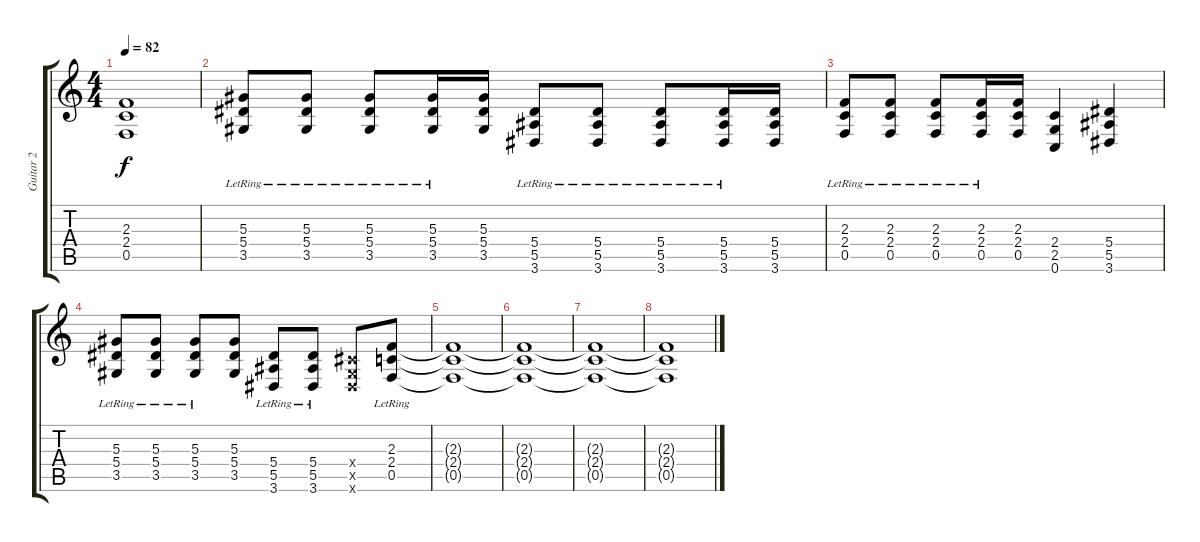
\track ("Guitar 2" "Guitar 2") {instrument distortionguitar}
\staff {score tabs}
\tuning (C4 G3 Eb3 Bb2 F2 C2) {hide}
\ts (4 4)
\tempo 82
\clef g2
\ks c
(2.3 2.4 0.5).1{dy f} |
(5.3{lr} 5.4{lr} 3.5{lr}).8 (5.3{lr} 5.4{lr} 3.5{lr}).8 (5.3{lr} 5.4{lr} 3.5{lr}).8 (5.3{lr} 5.4{lr} 3.5{lr}).16 (5.3 5.4 3.5).16 (5.4{lr} 5.5{lr} 3.6{lr}).8 (5.4{lr} 5.5{lr} 3.6{lr}).8 (5.4{lr} 5.5{lr} 3.6{lr}).8 (5.4{lr} 5.5{lr} 3.6{lr}).16 (5.4 5.5 3.6).16 |
(2.3{lr} 2.4{lr} 0.5{lr}).8 (2.3{lr} 2.4{lr} 0.5{lr}).8 (2.3{lr} 2.4{lr} 0.5{lr}).8 (2.3{lr} 2.4{lr} 0.5{lr}).16 (2.3 2.4 0.5).16 (2.4 2.5 0.6).4 (5.4 5.5 3.6).4 |
(5.3{lr} 5.4{lr} 3.5{lr}).8 (5.3{lr} 5.4{lr} 3.5{lr}).8 (5.3{lr} 5.4{lr} 3.5{lr}).8 (5.3 5.4 3.5).8 (5.4{lr} 5.5{lr} 3.6{lr}).8 (5.4{lr} 5.5{lr} 3.6{lr}).8 (3.4{x} 3.5{x} 3.6{x}).8 (2.3{lr} 2.4{lr} 0.5{lr}).8 |
(2.3{t} 2.4{t} 0.5{t}).1 |
(2.3{t} 2.4{t} 0.5{t}).1{volume 0} |
(2.3{t} 2.4{t} 0.5{t}).1 |
(2.3{t} 2.4{t} 0.5{t}).1
